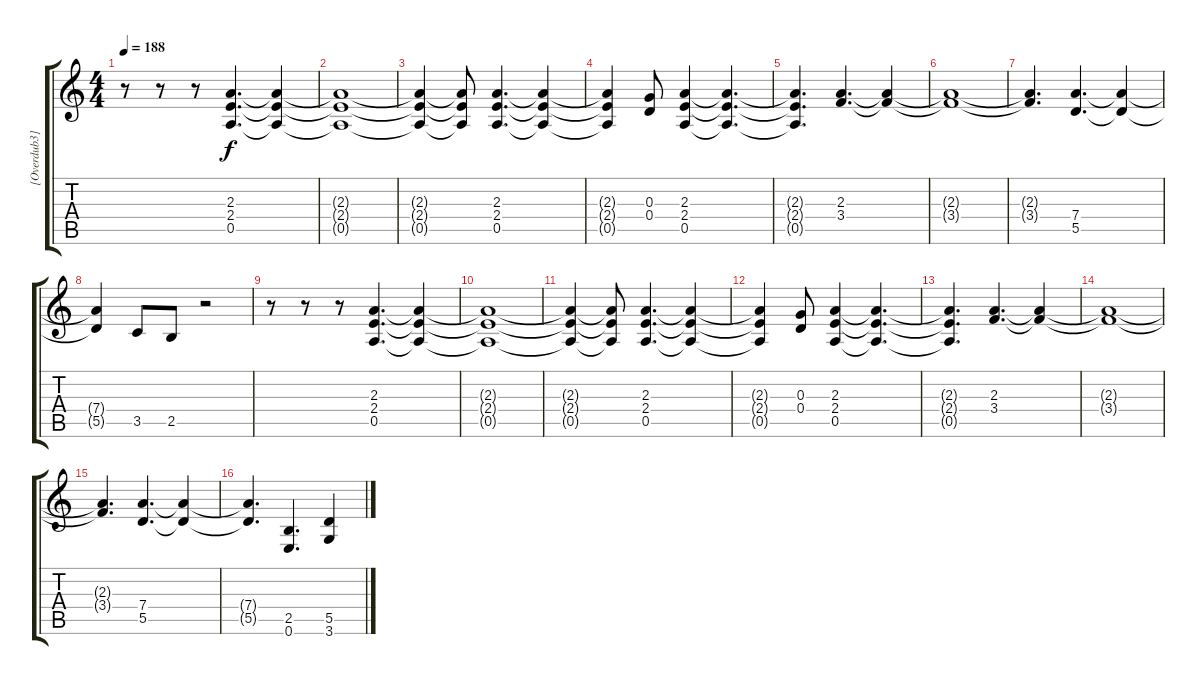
\track ("[Overdub3]" "[Overdub3]") {instrument distortionguitar}
\staff {score tabs}
\tuning (E4 B3 G3 D3 A2 E2) {hide}
\ts (4 4)
\tempo 188
\clef g2
\ks c
r.8{dy f volume 14 balance 15} r.8 r.8 (2.3 2.4 0.5).4{d volume 0} (2.3{t} 2.4{t} 0.5{t}).4{volume 14} |
(2.3{t} 2.4{t} 0.5{t}).1 |
(2.3{t} 2.4{t} 0.5{t}).4 (2.3{t} 2.4{t} 0.5{t}).8 (2.3 2.4 0.5).4{d volume 0} (2.3{t} 2.4{t} 0.5{t}).4{volume 14} |
(2.3{t} 2.4{t} 0.5{t}).4 (0.3 0.4).8{volume 0} (2.3 2.4 0.5).4 (2.3{t} 2.4{t} 0.5{t}).4{d volume 14} |
(2.3{t} 2.4{t} 0.5{t}).4{d} (2.3 3.4).4{d volume 0} (2.3{t} 3.4{t}).4{volume 14} |
(2.3{t} 3.4{t}).1 |
(2.3{t} 3.4{t}).4{d} (7.4 5.5).4{d} (7.4{t} 5.5{t}).4 |
(7.4{t} 5.5{t}).4 3.5.8 2.5.8 r.2 |
r.8 r.8 r.8 (2.3 2.4 0.5).4{d volume 0} (2.3{t} 2.4{t} 0.5{t}).4{volume 14} |
(2.3{t} 2.4{t} 0.5{t}).1 |
(2.3{t} 2.4{t} 0.5{t}).4 (2.3{t} 2.4{t} 0.5{t}).8 (2.3 2.4 0.5).4{d volume 0} (2.3{t} 2.4{t} 0.5{t}).4{volume 14} |
(2.3{t} 2.4{t} 0.5{t}).4 (0.3 0.4).8{volume 0} (2.3 2.4 0.5).4 (2.3{t} 2.4{t} 0.5{t}).4{d volume 14} |
(2.3{t} 2.4{t} 0.5{t}).4{d} (2.3 3.4).4{d volume 0} (2.3{t} 3.4{t}).4{volume 14} |
(2.3{t} 3.4{t}).1 |
(2.3{t} 3.4{t}).4{d} (7.4 5.5).4{d} (7.4{t} 5.5{t}).4 |
(7.4{t} 5.5{t}).4{d} (2.5 0.6).4{d} (5.5 3.6).4
